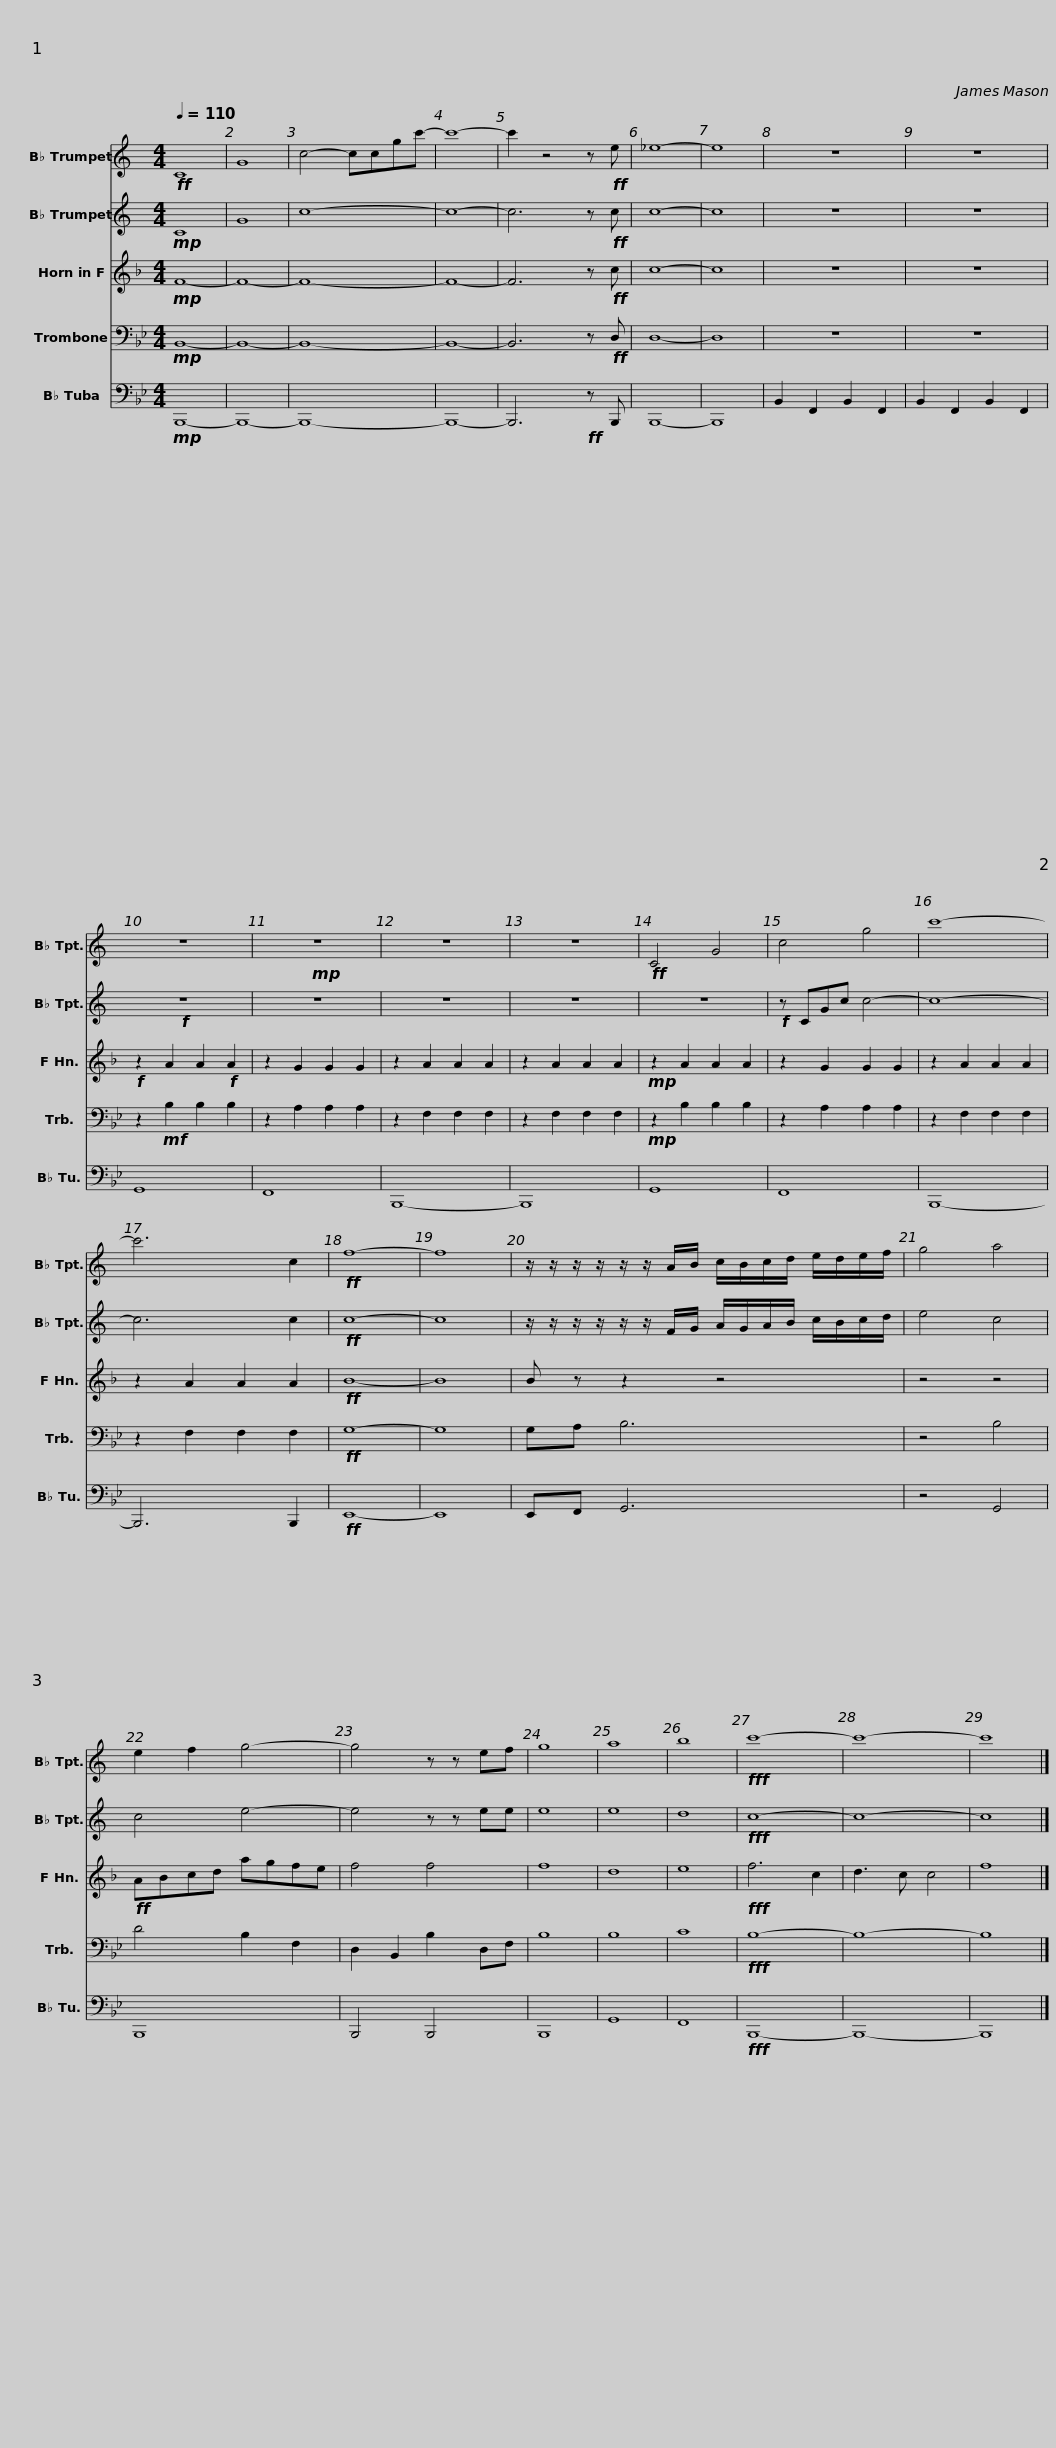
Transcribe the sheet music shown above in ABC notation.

X:1
%%score 1 2 3 4 5
L:1/8
Q:1/4=110
M:4/4
I:linebreak $
K:Bb
V:1 treble transpose=-2
V:2 treble transpose=-2
V:3 treble transpose=-7
V:4 bass
V:5 bass
V:1
[K:C]!ff! C8 | G8 | c4- ccgc'- | c'8- | c'2 z4 z!ff! e | %5
 _e8- | e8 | z8 | z8 | z8 |$ %10
!mp! z8 | z8 | z8 |!ff! C4 G4 | c4 g4 | %15
 c'8- | c'6 c2 |!ff! f8- | f8 |$ z/ z/ z/ z/ z/ z/ A/B/ c/B/c/d/ e/d/e/f/ | %20
 g4 a4 | e2 f2 g4- | g4 z z ef | g8 | a8 | %25
 b8 |$!fff! c'8- | c'8- | c'8 |] %29
V:2
[K:C]!mp! C8 | G8 | c8- | c8- | c6 z!ff! c | %5
 c8- | c8 | z8 | z8 |!f! z8 |$ %10
 z8 | z8 | z8 | z8 |!f! z CGc c4- | %15
 c8- | c6 c2 |!ff! c8- | c8 |$ z/ z/ z/ z/ z/ z/ F/G/ A/G/A/B/ c/B/c/d/ | %20
 e4 c4 | c4 e4- | e4 z z ee | e8 | e8 | %25
 d8 |$!fff! c8- | c8- | c8 |] %29
V:3
[K:F]!mp! F8- | F8- | F8- | F8- | F6 z!ff! c | %5
 c8- | c8 | z8 | z8 |!f! z2 A2 A2!f! A2 |$ %10
 z2 G2 G2 G2 | z2 A2 A2 A2 | z2 A2 A2 A2 |!mp! z2 A2 A2 A2 | z2 G2 G2 G2 | %15
 z2 A2 A2 A2 | z2 A2 A2 A2 |!ff! B8- | B8 |$ B z z2 z4 | %20
 z4 z4 |!ff! ABcd agfe | f4 f4 | f8 | d8 | %25
 e8 |$!fff! f6 c2 | d3 c c4 | f8 |] %29
V:4
!mp! B,,8- | B,,8- | B,,8- | B,,8- | B,,6 z!ff! D, | %5
 D,8- | D,8 | z8 | z8 | z2!mf! B,2 B,2 B,2 |$ %10
 z2 A,2 A,2 A,2 | z2 F,2 F,2 F,2 | z2 F,2 F,2 F,2 |!mp! z2 B,2 B,2 B,2 | z2 A,2 A,2 A,2 | %15
 z2 F,2 F,2 F,2 | z2 F,2 F,2 F,2 |!ff! G,8- | G,8 |$ G,A, B,6 | %20
 z4 B,4 | D4 B,2 F,2 | D,2 B,,2 B,2 D,F, | B,8 | B,8 | %25
 C8 |$!fff! B,8- | B,8- | B,8 |] %29
V:5
!mp! B,,,8- | B,,,8- | B,,,8- | B,,,8- | B,,,6!ff! z B,,, | %5
 B,,,8- | B,,,8 | B,,2 F,,2 B,,2 F,,2 | B,,2 F,,2 B,,2 F,,2 | G,,8 |$ %10
 F,,8 | B,,,8- | B,,,8 | G,,8 | F,,8 | %15
 B,,,8- | B,,,6 B,,,2 |!ff! E,,8- | E,,8 |$ E,,F,, G,,6 | %20
 z4 G,,4 | B,,,8 | B,,,4 B,,,4 | B,,,8 | G,,8 | %25
 F,,8 |$!fff! B,,,8- | B,,,8- | B,,,8 |] %29
